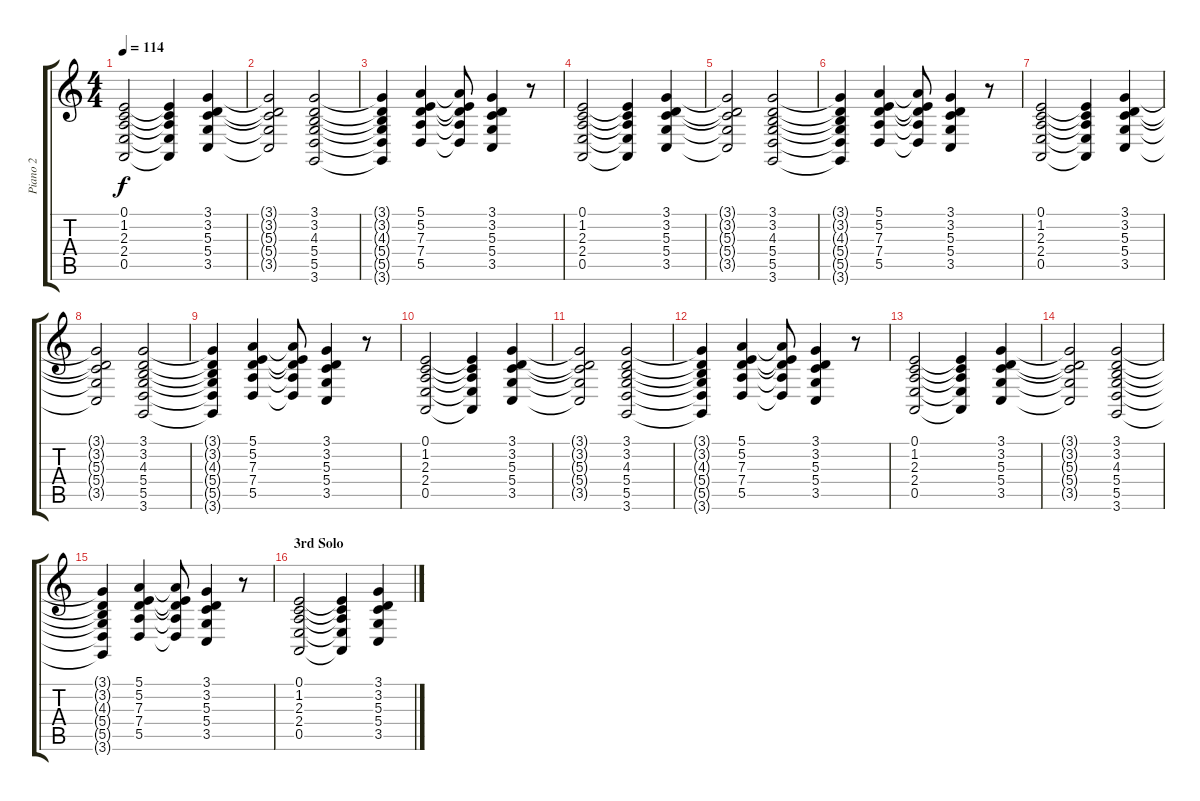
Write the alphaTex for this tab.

\track ("Piano 2" "Piano 2") {instrument electricgrandpiano}
\staff {score tabs}
\tuning (E4 B3 G3 D3 A2 E2) {hide}
\ts (4 4)
\tempo 114
\clef g2
\ks c
(0.1 1.2 2.3 2.4 0.5).2{dy f} (0.1{t} 1.2{t} 2.3{t} 2.4{t} 0.5{t}).4 (3.1 3.2 5.3 5.4 3.5).4 |
(3.1{t} 3.2{t} 5.3{t} 5.4{t} 3.5{t}).2 (3.1 3.2 4.3 5.4 5.5 3.6).2 |
(3.1{t} 3.2{t} 4.3{t} 5.4{t} 5.5{t} 3.6{t}).4 (5.1 5.2 7.3 7.4 5.5).4 (5.1{t} 5.2{t} 7.3{t} 7.4{t} 5.5{t}).8 (3.1 3.2 5.3 5.4 3.5).4 r.8 |
(0.1 1.2 2.3 2.4 0.5).2 (0.1{t} 1.2{t} 2.3{t} 2.4{t} 0.5{t}).4 (3.1 3.2 5.3 5.4 3.5).4 |
(3.1{t} 3.2{t} 5.3{t} 5.4{t} 3.5{t}).2 (3.1 3.2 4.3 5.4 5.5 3.6).2 |
(3.1{t} 3.2{t} 4.3{t} 5.4{t} 5.5{t} 3.6{t}).4 (5.1 5.2 7.3 7.4 5.5).4 (5.1{t} 5.2{t} 7.3{t} 7.4{t} 5.5{t}).8 (3.1 3.2 5.3 5.4 3.5).4 r.8 |
(0.1 1.2 2.3 2.4 0.5).2 (0.1{t} 1.2{t} 2.3{t} 2.4{t} 0.5{t}).4 (3.1 3.2 5.3 5.4 3.5).4 |
(3.1{t} 3.2{t} 5.3{t} 5.4{t} 3.5{t}).2 (3.1 3.2 4.3 5.4 5.5 3.6).2 |
(3.1{t} 3.2{t} 4.3{t} 5.4{t} 5.5{t} 3.6{t}).4 (5.1 5.2 7.3 7.4 5.5).4 (5.1{t} 5.2{t} 7.3{t} 7.4{t} 5.5{t}).8 (3.1 3.2 5.3 5.4 3.5).4 r.8 |
(0.1 1.2 2.3 2.4 0.5).2 (0.1{t} 1.2{t} 2.3{t} 2.4{t} 0.5{t}).4 (3.1 3.2 5.3 5.4 3.5).4 |
(3.1{t} 3.2{t} 5.3{t} 5.4{t} 3.5{t}).2 (3.1 3.2 4.3 5.4 5.5 3.6).2 |
(3.1{t} 3.2{t} 4.3{t} 5.4{t} 5.5{t} 3.6{t}).4 (5.1 5.2 7.3 7.4 5.5).4 (5.1{t} 5.2{t} 7.3{t} 7.4{t} 5.5{t}).8 (3.1 3.2 5.3 5.4 3.5).4 r.8 |
(0.1 1.2 2.3 2.4 0.5).2 (0.1{t} 1.2{t} 2.3{t} 2.4{t} 0.5{t}).4 (3.1 3.2 5.3 5.4 3.5).4 |
(3.1{t} 3.2{t} 5.3{t} 5.4{t} 3.5{t}).2 (3.1 3.2 4.3 5.4 5.5 3.6).2 |
(3.1{t} 3.2{t} 4.3{t} 5.4{t} 5.5{t} 3.6{t}).4 (5.1 5.2 7.3 7.4 5.5).4 (5.1{t} 5.2{t} 7.3{t} 7.4{t} 5.5{t}).8 (3.1 3.2 5.3 5.4 3.5).4 r.8 |
\section ("" "3rd Solo")
(0.1 1.2 2.3 2.4 0.5).2 (0.1{t} 1.2{t} 2.3{t} 2.4{t} 0.5{t}).4 (3.1 3.2 5.3 5.4 3.5).4
